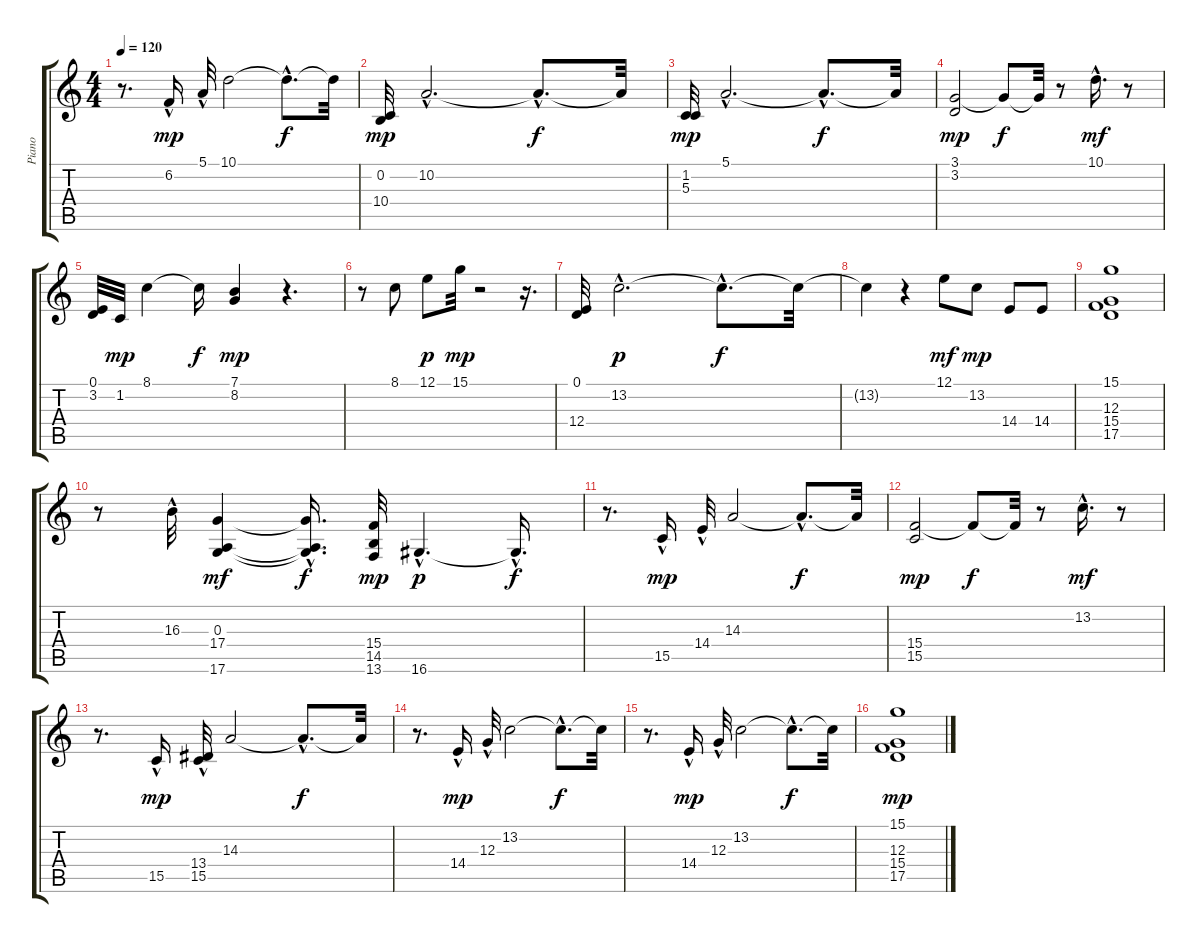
\track ("Piano   " "Piano   ") {instrument electricpiano1}
\staff {score tabs}
\tuning (E4 B3 G3 D3 A2 E2) {hide}
\ts (4 4)
\tempo 120
\clef g2
\ks c
r.8{d dy mf} 6.2{hac}.16{dy mp} 5.1{hac}.32 10.1.2 10.1{hac t}.8{d dy f} 10.1{t}.32 |
(0.2 10.4).32{dy mp} 10.2{hac}.2{d} 10.2{hac t}.8{d dy f} 10.2{t}.32 |
(1.2 5.3).32{dy mp} 5.1{hac}.2{d} 5.1{hac t}.8{d dy f} 5.1{t}.32 |
(3.1 3.2).2{dy mp} 3.1{t}.8{dy f} 3.1{t}.32 r.8 10.1{hac}.16{d dy mf} r.8 |
(0.1 3.2).32 1.2.32{dy mp} 8.1.4 8.1{t}.16{dy f} (7.1 8.2).4{dy mp} r.4{d} |
r.8 8.1.8 12.1.8{dy p} 15.1.32{dy mp} r.2 r.16{d} |
(0.1 12.4).32 13.2{hac}.2{d dy p} 13.2{hac t}.8{d dy f} 13.2{t}.32 |
13.2{t}.4 r.4 12.1.8{dy mf} 13.2.8{dy mp} 14.4.8 14.4.8 |
(15.1 12.3 15.4 17.5).1 |
r.8 16.3{hac}.32 (0.3 17.4 17.6).4{dy mf} (0.3{hac t} 17.4{hac t} 17.6{hac t}).16{d dy f} (15.4 14.5 13.6).32{dy mp} 16.6{hac}.4{d dy p} 16.6{hac t}.16{d dy f} |
r.8{d} 15.5{hac}.16{dy mp} 14.4{hac}.32 14.3.2 14.3{hac t}.8{d dy f} 14.3{t}.32 |
(15.4 15.5).2{dy mp} 15.4{t}.8{dy f} 15.4{t}.32 r.8 13.2{hac}.16{d dy mf} r.8 |
r.8{d} 15.5{hac}.16{dy mp} (13.4{hac} 15.5{hac}).32 14.3.2 14.3{hac t}.8{d dy f} 14.3{t}.32 |
r.8{d} 14.4{hac}.16{dy mp} 12.3{hac}.32 13.2.2 13.2{hac t}.8{d dy f} 13.2{t}.32 |
r.8{d} 14.4{hac}.16{dy mp} 12.3{hac}.32 13.2.2 13.2{hac t}.8{d dy f} 13.2{t}.32 |
(15.1 12.3 15.4 17.5).1{dy mp}
